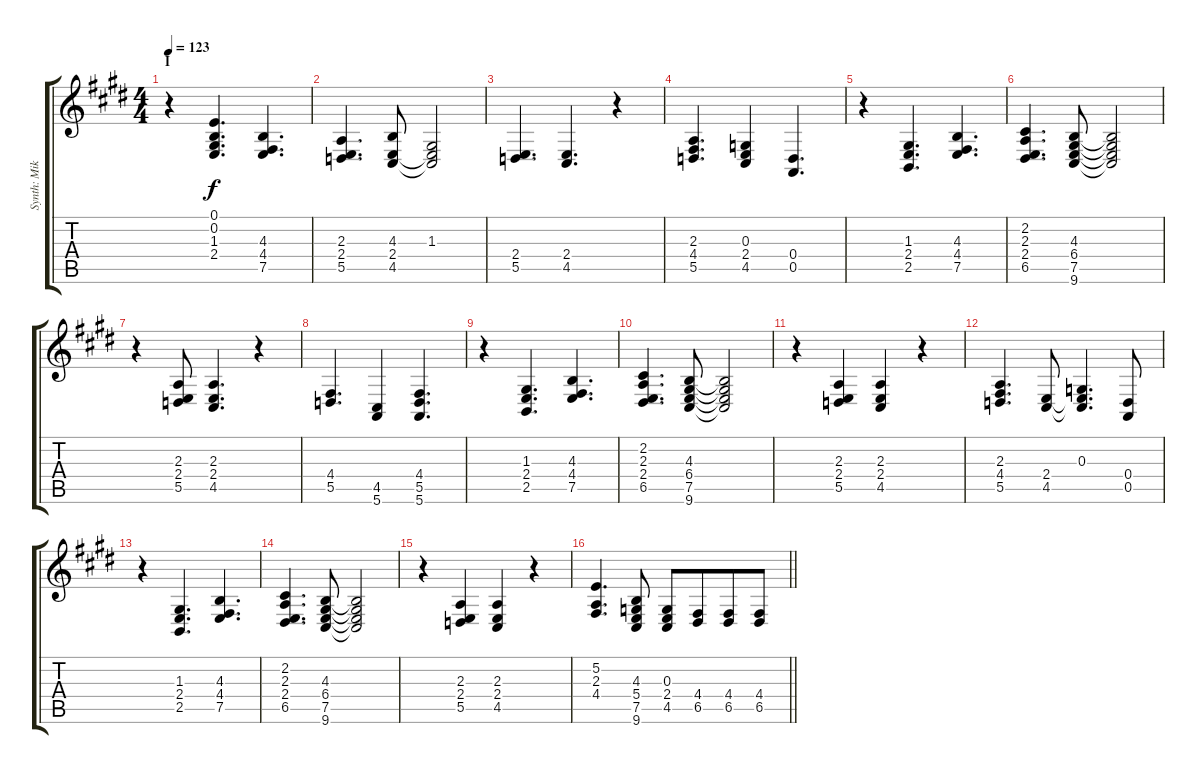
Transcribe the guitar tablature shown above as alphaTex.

\track ("Synth: Mike" "Synth: Mik") {instrument synthstrings1}
\staff {score tabs}
\tuning (E4 B3 G3 D3 A2 E2) {hide}
\ts (4 4)
\section ("" "I")
\tempo 123
\clef g2
\ks e
r.4{dy f volume 10 instrument synthstrings1} (0.1 0.2 1.3 2.4).4{d} (4.3 4.4 7.5).4{d} |
(2.3 2.4 5.5).4{d} (4.3 2.4 4.5).8 (1.3 2.4{t} 4.5{t}).2 |
(2.4 5.5).4{d} (2.4 4.5).4{d} r.4 |
(2.3 4.4 5.5).4{d} (0.3 2.4 4.5).4 (0.4 0.5).4{d} |
r.4 (1.3 2.4 2.5).4{d} (4.3 4.4 7.5).4{d} |
(2.2 2.3 2.4 6.5).4{d} (4.3 6.4 7.5 9.6).8 (4.3{t} 6.4{t} 7.5{t} 9.6{t}).2 |
r.4 (2.3 2.4 5.5).8 (2.3 2.4 4.5).4{d} r.4 |
(4.4 5.5).4{d} (4.5 5.6).4 (4.4 5.5 5.6).4{d} |
r.4 (1.3 2.4 2.5).4{d} (4.3 4.4 7.5).4{d} |
(2.2 2.3 2.4 6.5).4{d} (4.3 6.4 7.5 9.6).8 (4.3{t} 6.4{t} 7.5{t} 9.6{t}).2 |
r.4 (2.3 2.4 5.5).4 (2.3 2.4 4.5).4 r.4 |
(2.3 4.4 5.5).4{d} (2.4 4.5).8 (0.3 2.4{t} 4.5{t}).4{d} (0.4 0.5).8 |
r.4 (1.3 2.4 2.5).4{d} (4.3 4.4 7.5).4{d} |
(2.2 2.3 2.4 6.5).4{d} (4.3 6.4 7.5 9.6).8 (4.3{t} 6.4{t} 7.5{t} 9.6{t}).2 |
r.4 (2.3 2.4 5.5).4 (2.3 2.4 4.5).4 r.4 |
\barLineRight lightlight
(5.2 2.3 4.4).4{d} (4.3 5.4 7.5 9.6).8 (0.3 2.4 4.5).8 (4.4 6.5).8{beam merge} (4.4 6.5).8 (4.4 6.5).8
